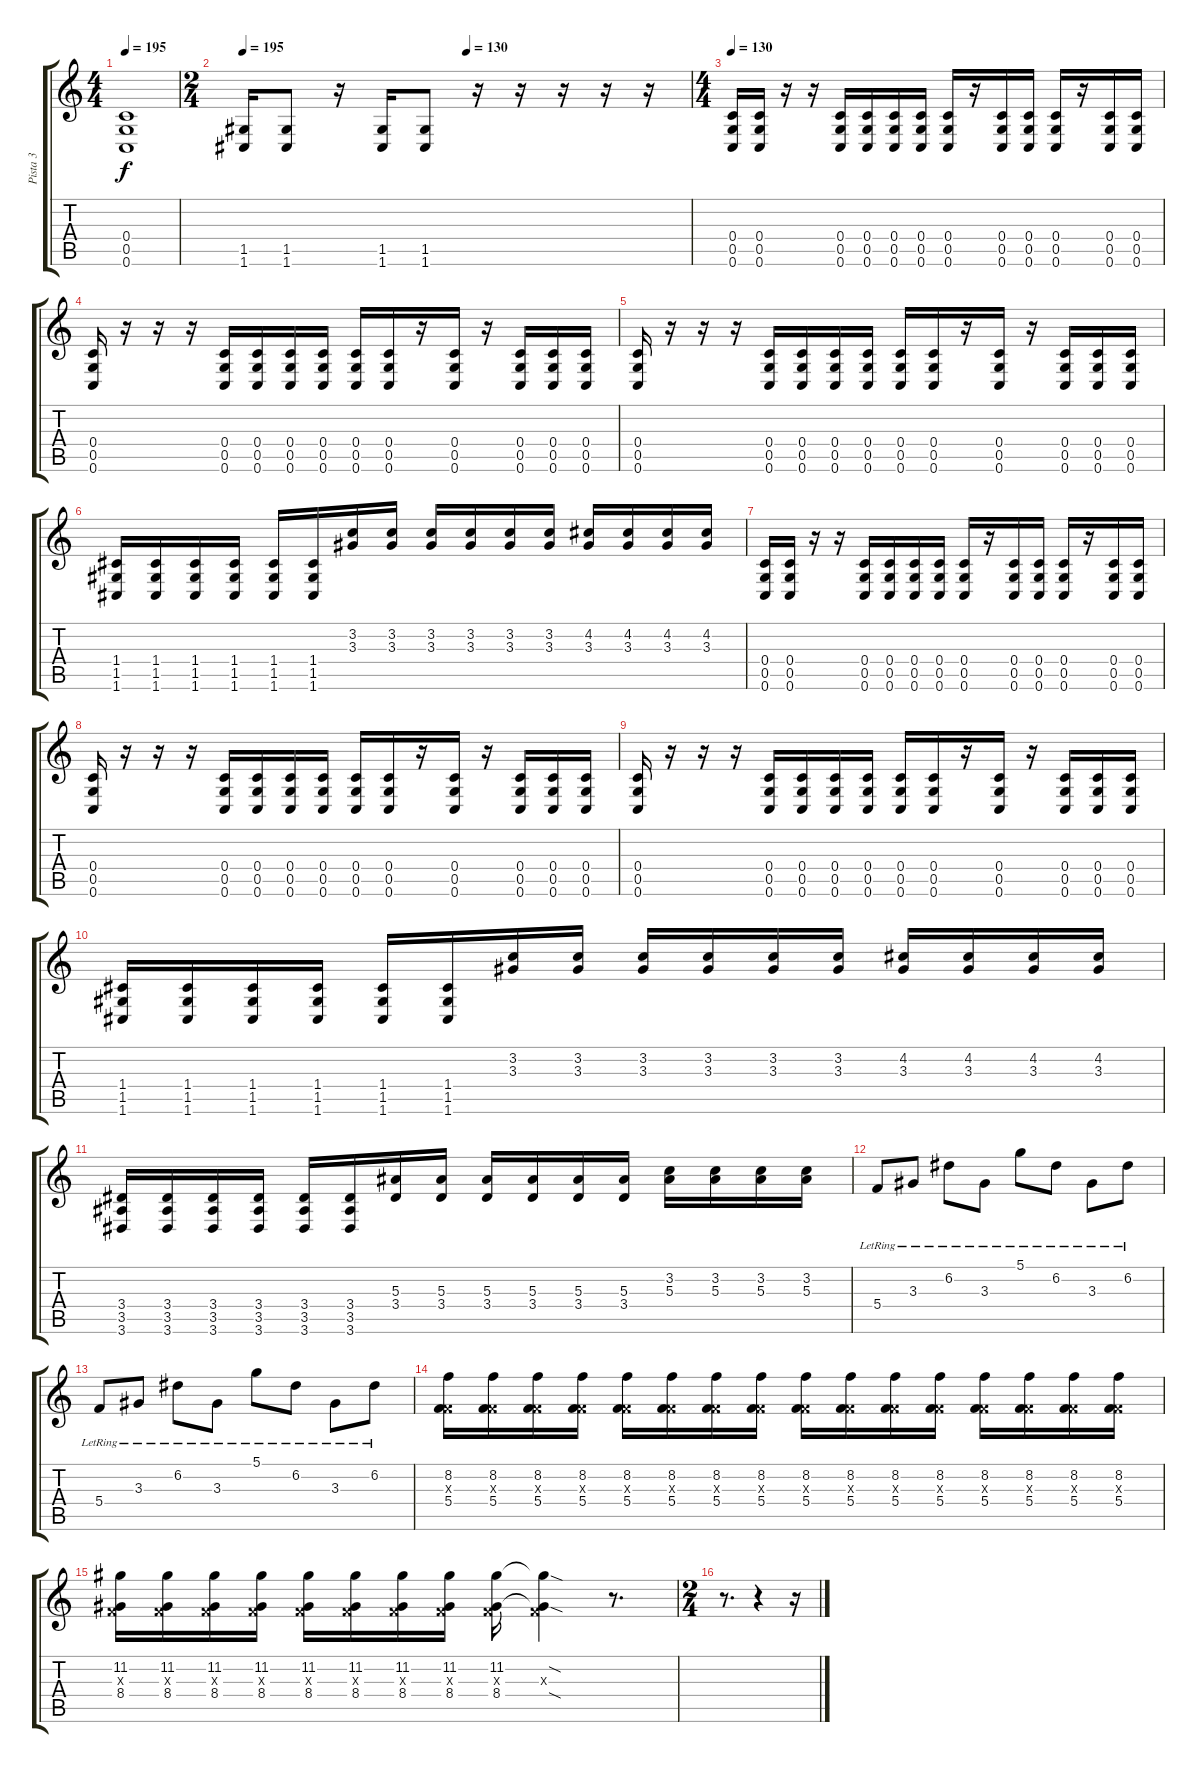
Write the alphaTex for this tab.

\track ("Pista 3" "Pista 3") {instrument overdrivenguitar}
\staff {score tabs}
\tuning (D4 A3 F3 C3 G2 C2) {hide}
\ts (4 4)
\tempo 195
\clef g2
\ks c
(0.4{t} 0.5{t} 0.6{t}).1{dy f} |
\ts (2 4)
\tempo 195
\tempo (130 0.5)
(1.5 1.6).16 (1.5 1.6).8 r.16 (1.5 1.6).16 (1.5 1.6).8 r.16 r.16 r.16 r.16 r.16 |
\ts (4 4)
\tempo 130
(0.4 0.5 0.6).16 (0.4 0.5 0.6).16 r.16 r.16 (0.4 0.5 0.6).16 (0.4 0.5 0.6).16 (0.4 0.5 0.6).16 (0.4 0.5 0.6).16 (0.4 0.5 0.6).16 r.16 (0.4 0.5 0.6).16 (0.4 0.5 0.6).16 (0.4 0.5 0.6).16 r.16 (0.4 0.5 0.6).16 (0.4 0.5 0.6).16 |
(0.4 0.5 0.6).16 r.16 r.16 r.16 (0.4 0.5 0.6).16 (0.4 0.5 0.6).16 (0.4 0.5 0.6).16 (0.4 0.5 0.6).16 (0.4 0.5 0.6).16 (0.4 0.5 0.6).16 r.16 (0.4 0.5 0.6).16 r.16 (0.4 0.5 0.6).16 (0.4 0.5 0.6).16 (0.4 0.5 0.6).16 |
(0.4 0.5 0.6).16 r.16 r.16 r.16 (0.4 0.5 0.6).16 (0.4 0.5 0.6).16 (0.4 0.5 0.6).16 (0.4 0.5 0.6).16 (0.4 0.5 0.6).16 (0.4 0.5 0.6).16 r.16 (0.4 0.5 0.6).16 r.16 (0.4 0.5 0.6).16 (0.4 0.5 0.6).16 (0.4 0.5 0.6).16 |
(1.4 1.5 1.6).16 (1.4 1.5 1.6).16 (1.4 1.5 1.6).16 (1.4 1.5 1.6).16 (1.4 1.5 1.6).16 (1.4 1.5 1.6).16 (3.2 3.3).16 (3.2 3.3).16 (3.2 3.3).16 (3.2 3.3).16 (3.2 3.3).16 (3.2 3.3).16 (4.2 3.3).16 (4.2 3.3).16 (4.2 3.3).16 (4.2 3.3).16 |
(0.4 0.5 0.6).16 (0.4 0.5 0.6).16 r.16 r.16 (0.4 0.5 0.6).16 (0.4 0.5 0.6).16 (0.4 0.5 0.6).16 (0.4 0.5 0.6).16 (0.4 0.5 0.6).16 r.16 (0.4 0.5 0.6).16 (0.4 0.5 0.6).16 (0.4 0.5 0.6).16 r.16 (0.4 0.5 0.6).16 (0.4 0.5 0.6).16 |
(0.4 0.5 0.6).16 r.16 r.16 r.16 (0.4 0.5 0.6).16 (0.4 0.5 0.6).16 (0.4 0.5 0.6).16 (0.4 0.5 0.6).16 (0.4 0.5 0.6).16 (0.4 0.5 0.6).16 r.16 (0.4 0.5 0.6).16 r.16 (0.4 0.5 0.6).16 (0.4 0.5 0.6).16 (0.4 0.5 0.6).16 |
(0.4 0.5 0.6).16 r.16 r.16 r.16 (0.4 0.5 0.6).16 (0.4 0.5 0.6).16 (0.4 0.5 0.6).16 (0.4 0.5 0.6).16 (0.4 0.5 0.6).16 (0.4 0.5 0.6).16 r.16 (0.4 0.5 0.6).16 r.16 (0.4 0.5 0.6).16 (0.4 0.5 0.6).16 (0.4 0.5 0.6).16 |
(1.4 1.5 1.6).16 (1.4 1.5 1.6).16 (1.4 1.5 1.6).16 (1.4 1.5 1.6).16 (1.4 1.5 1.6).16 (1.4 1.5 1.6).16 (3.2 3.3).16 (3.2 3.3).16 (3.2 3.3).16 (3.2 3.3).16 (3.2 3.3).16 (3.2 3.3).16 (4.2 3.3).16 (4.2 3.3).16 (4.2 3.3).16 (4.2 3.3).16 |
(3.4 3.5 3.6).16 (3.4 3.5 3.6).16 (3.4 3.5 3.6).16 (3.4 3.5 3.6).16 (3.4 3.5 3.6).16 (3.4 3.5 3.6).16 (5.3 3.4).16 (5.3 3.4).16 (5.3 3.4).16 (5.3 3.4).16 (5.3 3.4).16 (5.3 3.4).16 (3.2 5.3).16 (3.2 5.3).16 (3.2 5.3).16 (3.2 5.3).16 |
5.4{lr}.8 3.3{lr}.8 6.2{lr}.8 3.3{lr}.8 5.1{lr}.8 6.2{lr}.8 3.3{lr}.8 6.2{lr}.8 |
5.4{lr}.8 3.3{lr}.8 6.2{lr}.8 3.3{lr}.8 5.1{lr}.8 6.2{lr}.8 3.3{lr}.8 6.2{lr}.8 |
(8.2 0.3{x} 5.4).16 (8.2 0.3{x} 5.4).16 (8.2 0.3{x} 5.4).16 (8.2 0.3{x} 5.4).16 (8.2 0.3{x} 5.4).16 (8.2 0.3{x} 5.4).16 (8.2 0.3{x} 5.4).16 (8.2 0.3{x} 5.4).16 (8.2 0.3{x} 5.4).16 (8.2 0.3{x} 5.4).16 (8.2 0.3{x} 5.4).16 (8.2 0.3{x} 5.4).16 (8.2 0.3{x} 5.4).16 (8.2 0.3{x} 5.4).16 (8.2 0.3{x} 5.4).16 (8.2 0.3{x} 5.4).16 |
(11.2 0.3{x} 8.4).16 (11.2 0.3{x} 8.4).16 (11.2 0.3{x} 8.4).16 (11.2 0.3{x} 8.4).16 (11.2 0.3{x} 8.4).16 (11.2 0.3{x} 8.4).16 (11.2 0.3{x} 8.4).16 (11.2 0.3{x} 8.4).16 (11.2 0.3{x} 8.4).16 (11.2{sod t} 0.3{x} 8.4{sod t}).4 r.8{d} |
\ts (2 4)
r.8{d} r.4 r.16
